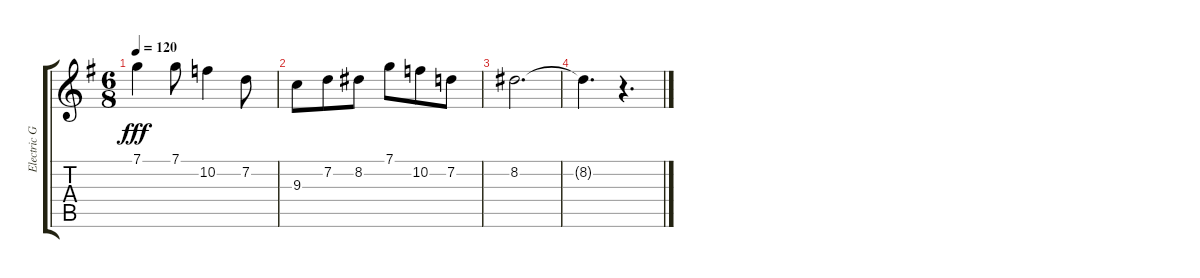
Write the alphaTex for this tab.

\track ("Electric Guitar 3" "Electric G") {instrument distortionguitar}
\staff {score tabs}
\tuning (C4 G3 Eb3 Bb2 F2 C2) {hide}
\ts (6 8)
\tempo 120
\clef g2
\ks eminor
7.1.4{dy fff} 7.1.8 10.2.4 7.2.8 |
9.3.8 7.2.8 8.2.8 7.1.8 10.2.8 7.2.8 |
8.2.2{d} |
8.2{t}.4{d} r.4{d}
